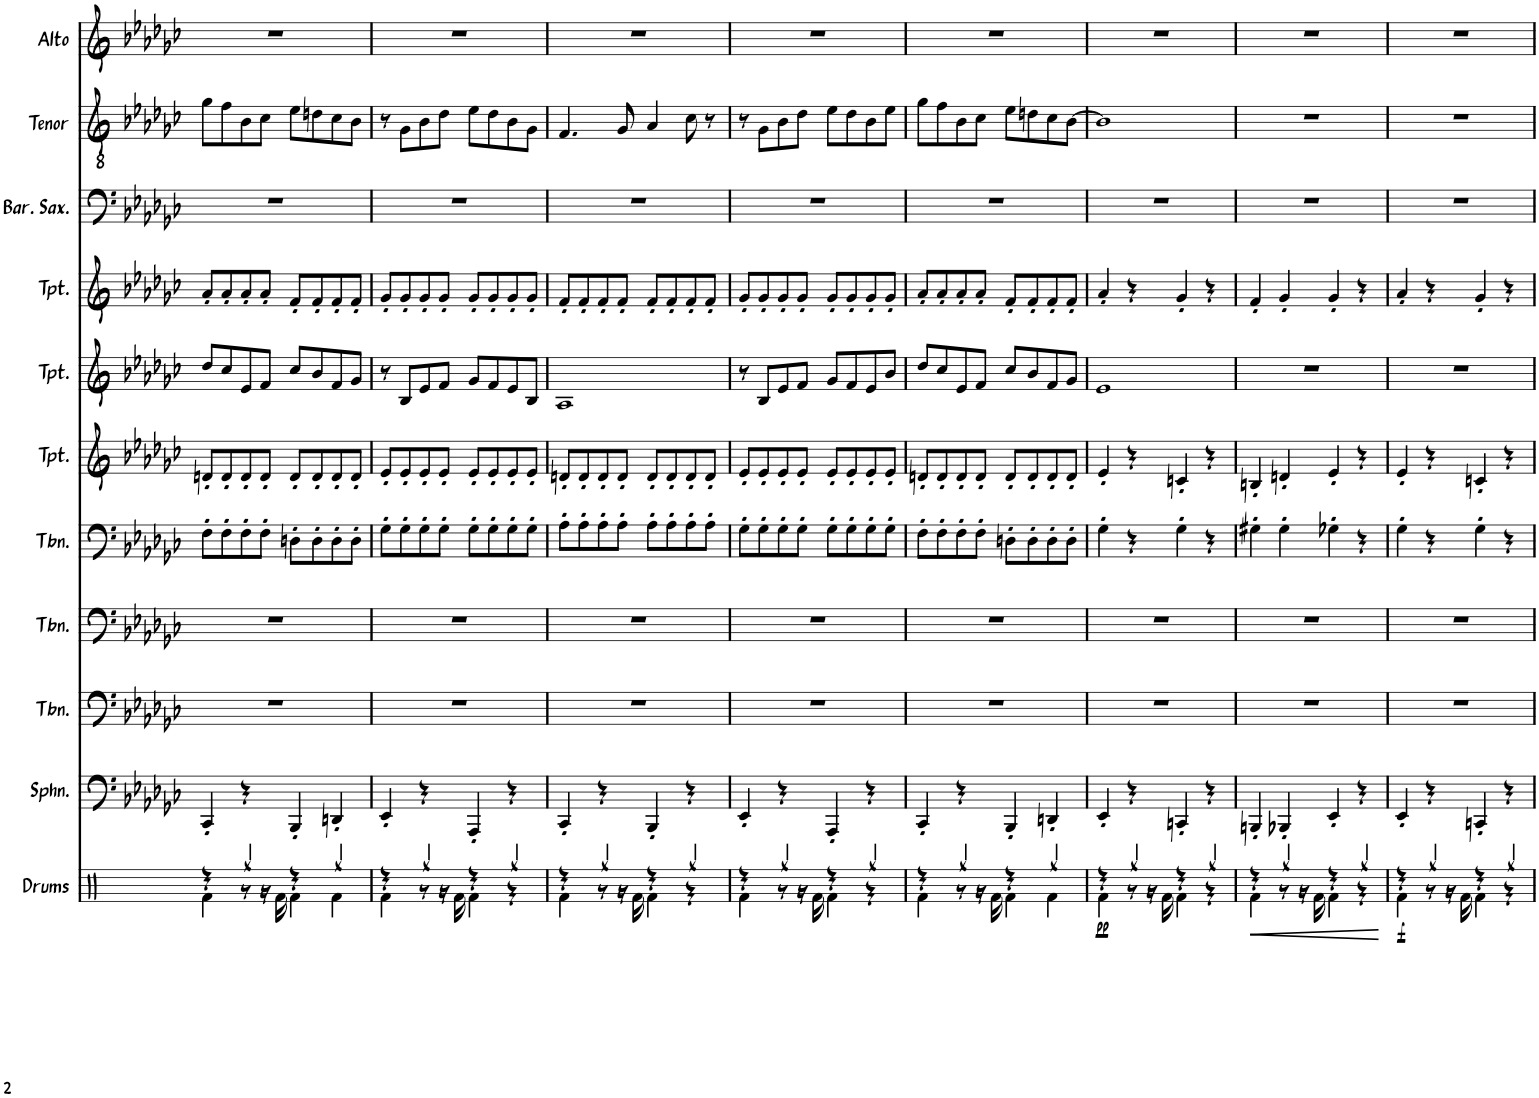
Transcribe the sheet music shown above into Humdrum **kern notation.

**kern	**dynam	**kern	**kern	**kern	**kern	**kern	**kern	**kern	**kern	**kern	**kern
*part11	*part11	*part10	*part9	*part8	*part7	*part6	*part5	*part4	*part3	*part2	*part1
*staff11	*staff11	*staff10	*staff9	*staff8	*staff7	*staff6	*staff5	*staff4	*staff3	*staff2	*staff1
*I"Drums	*	*I"Sousaphone	*I"Trombone	*I"Trombone	*I"Trombone	*I"Trumpet	*I"Trumpet	*I"Trumpet	*I"Baritone Saxophone	*I"Tenor Sax	*I"Alto Sax
*I'Drums	*	*I'Sphn.	*I'Tbn.	*I'Tbn.	*I'Tbn.	*I'Tpt.	*I'Tpt.	*I'Tpt.	*I'Bar. Sax.	*I'Tenor	*I'Alto
!!LO:PB:g=z
*clefX	*	*clefF4	*clefF4	*clefF4	*clefF4	*clefG2	*clefG2	*clefG2	*clefF4	*clefGv2	*clefG2
*	*	*	*	*	*	*ITrd1c2	*ITrd1c2	*ITrd1c2	*ITrd12c21	*ITrd8c14	*ITrd5c9
*k[]	*	*k[b-e-a-d-g-c-]	*k[b-e-a-d-g-c-]	*k[b-e-a-d-g-c-]	*k[b-e-a-d-g-c-]	*k[b-e-a-d-g-c-]	*k[b-e-a-d-g-c-]	*k[b-e-a-d-g-c-]	*k[b-e-a-d-g-c-]	*k[b-e-a-d-g-c-]	*k[b-e-a-d-g-c-]
*M4/4	*	*M4/4	*M4/4	*M4/4	*M4/4	*M4/4	*M4/4	*M4/4	*M4/4	*M4/4	*M4/4
=8	=8	=8	=8	=8	=8	=8	=8	=8	=8	=8	=8
*^	*	*	*	*	*	*	*	*	*	*	*
4r	4Rf\	.	4CC-'/	1r	1r	8F'\L	8dn'/L	8dd-/L	8a-'/L	1r	8g-\L	1r
.	.	.	.	.	.	8F'\	8d'/	8cc-/	8a-'/	.	8f\	.
4Rgg/	8r	.	4r	.	.	8F'\	8d'/	8e-/	8a-'/	.	8B-\	.
.	16r	.	.	.	.	8F'\J	8d'/J	8f/J	8a-'/J	.	8c-\J	.
.	16Rf\	.	.	.	.	.	.	.	.	.	.	.
4r	4Rf\	.	4BBB-'/	.	.	8Dn'\L	8d'/L	8cc-/L	8f'/L	.	8e-\L	.
.	.	.	.	.	.	8D'\	8d'/	8b-/	8f'/	.	8dn\	.
4Rgg/	4Rf\	.	4DDn'/	.	.	8D'\	8d'/	8f/	8f'/	.	8c-\	.
.	.	.	.	.	.	8D'\J	8d'/J	8g-/J	8f'/J	.	8B-\J	.
=9	=9	=9	=9	=9	=9	=9	=9	=9	=9	=9	=9	=9
4r	4Rf\	.	4EE-'/	1r	1r	8G-'\L	8e-'/L	8r	8g-'/L	1r	8r	1r
.	.	.	.	.	.	8G-'\	8e-'/	8B-/L	8g-'/	.	8G-\L	.
4Rgg/	8r	.	4r	.	.	8G-'\	8e-'/	8e-/	8g-'/	.	8B-\	.
.	16r	.	.	.	.	8G-'\J	8e-'/J	8f/J	8g-'/J	.	8d-\J	.
.	16Rf\	.	.	.	.	.	.	.	.	.	.	.
4r	4Rf\	.	4AAA-'/	.	.	8G-'\L	8e-'/L	8g-/L	8g-'/L	.	8e-\L	.
.	.	.	.	.	.	8G-'\	8e-'/	8f/	8g-'/	.	8d-\	.
4Rgg/	4r	.	4r	.	.	8G-'\	8e-'/	8e-/	8g-'/	.	8B-\	.
.	.	.	.	.	.	8G-'\J	8e-'/J	8B-/J	8g-'/J	.	8G-\J	.
=10	=10	=10	=10	=10	=10	=10	=10	=10	=10	=10	=10	=10
4r	4Rf\	.	4CC-'/	1r	1r	8A-'\L	8dn'/L	1A-	8f'/L	1r	4.F/	1r
.	.	.	.	.	.	8A-'\	8d'/	.	8f'/	.	.	.
4Rgg/	8r	.	4r	.	.	8A-'\	8d'/	.	8f'/	.	.	.
.	16r	.	.	.	.	8A-'\J	8d'/J	.	8f'/J	.	8G-/	.
.	16Rf\	.	.	.	.	.	.	.	.	.	.	.
4r	4Rf\	.	4BBB-'/	.	.	8A-'\L	8d'/L	.	8f'/L	.	4A-/	.
.	.	.	.	.	.	8A-'\	8d'/	.	8f'/	.	.	.
4Rgg/	4r	.	4r	.	.	8A-'\	8d'/	.	8f'/	.	8c-\	.
.	.	.	.	.	.	8A-'\J	8d'/J	.	8f'/J	.	8r	.
=11	=11	=11	=11	=11	=11	=11	=11	=11	=11	=11	=11	=11
4r	4Rf\	.	4EE-'/	1r	1r	8G-'\L	8e-'/L	8r	8g-'/L	1r	8r	1r
.	.	.	.	.	.	8G-'\	8e-'/	8B-/L	8g-'/	.	8G-\L	.
4Rgg/	8r	.	4r	.	.	8G-'\	8e-'/	8e-/	8g-'/	.	8B-\	.
.	16r	.	.	.	.	8G-'\J	8e-'/J	8f/J	8g-'/J	.	8d-\J	.
.	16Rf\	.	.	.	.	.	.	.	.	.	.	.
4r	4Rf\	.	4AAA-'/	.	.	8G-'\L	8e-'/L	8g-/L	8g-'/L	.	8e-\L	.
.	.	.	.	.	.	8G-'\	8e-'/	8f/	8g-'/	.	8d-\	.
4Rgg/	4r	.	4r	.	.	8G-'\	8e-'/	8e-/	8g-'/	.	8B-\	.
.	.	.	.	.	.	8G-'\J	8e-'/J	8b-/J	8g-'/J	.	8e-\J	.
=12	=12	=12	=12	=12	=12	=12	=12	=12	=12	=12	=12	=12
4r	4Rf\	.	4CC-'/	1r	1r	8F'\L	8dn'/L	8dd-/L	8a-'/L	1r	8g-\L	1r
.	.	.	.	.	.	8F'\	8d'/	8cc-/	8a-'/	.	8f\	.
4Rgg/	8r	.	4r	.	.	8F'\	8d'/	8e-/	8a-'/	.	8B-\	.
.	16r	.	.	.	.	8F'\J	8d'/J	8f/J	8a-'/J	.	8c-\J	.
.	16Rf\	.	.	.	.	.	.	.	.	.	.	.
4r	4Rf\	.	4BBB-'/	.	.	8Dn'\L	8d'/L	8cc-/L	8f'/L	.	8e-\L	.
.	.	.	.	.	.	8D'\	8d'/	8b-/	8f'/	.	8dn\	.
4Rgg/	4Rf\	.	4DDn'/	.	.	8D'\	8d'/	8f/	8f'/	.	8c-\	.
.	.	.	.	.	.	8D'\J	8d'/J	8g-/J	8f'/J	.	[8B-\J	.
=13	=13	=13	=13	=13	=13	=13	=13	=13	=13	=13	=13	=13
!	!	!LO:DY:b	!	!	!	!	!	!	!	!	!	!
4r	4Rf\	pp	4EE-'/	1r	1r	4G-'\	4e-'/	1e-	4a-'/	1r	1B-]	1r
4Rgg/	8r	.	4r	.	.	4r	4r	.	4r	.	.	.
.	16r	.	.	.	.	.	.	.	.	.	.	.
.	16Rf\	.	.	.	.	.	.	.	.	.	.	.
4r	4Rf\	.	4CCn'/	.	.	4G-'\	4cn'/	.	4g-'/	.	.	.
4Rgg/	4r	.	4r	.	.	4r	4r	.	4r	.	.	.
=14	=14	=14	=14	=14	=14	=14	=14	=14	=14	=14	=14	=14
!	!	!LO:HP:b	!	!	!	!	!	!	!	!	!	!
4r	4Rf\	<	4BBBn'/	1r	1r	4G#X'\	4Bn'/	1r	4f'/	1r	1r	1r
4Rgg/	8r	.	4BBB-X'/	.	.	4G#'\	4dn'/	.	4g-'/	.	.	.
.	16r	.	.	.	.	.	.	.	.	.	.	.
.	16Rf\	.	.	.	.	.	.	.	.	.	.	.
4r	4Rf\	.	4EE-'/	.	.	4G-X'\	4e-'/	.	4g-'/	.	.	.
4Rgg/	4r	.	4r	.	.	4r	4r	.	4r	.	.	.
*v	*v	*	*	*	*	*	*	*	*	*	*	*
.	[	.	.	.	.	.	.	.	.	.	.
=15	=15	=15	=15	=15	=15	=15	=15	=15	=15	=15	=15
*^	*	*	*	*	*	*	*	*	*	*	*
!	!	!LO:DY:b	!	!	!	!	!	!	!	!	!	!
4r	4Rf\	f	4EE-'/	1r	1r	4G-'\	4e-'/	1r	4a-'/	1r	1r	1r
4Rgg/	8r	.	4r	.	.	4r	4r	.	4r	.	.	.
.	16r	.	.	.	.	.	.	.	.	.	.	.
.	16Rf\	.	.	.	.	.	.	.	.	.	.	.
4r	4Rf\	.	4CCn'/	.	.	4G-'\	4cn'/	.	4g-'/	.	.	.
4Rgg/	4r	.	4r	.	.	4r	4r	.	4r	.	.	.
*v	*v	*	*	*	*	*	*	*	*	*	*	*
=	=	=	=	=	=	=	=	=	=	=	=
*-	*-	*-	*-	*-	*-	*-	*-	*-	*-	*-	*-
